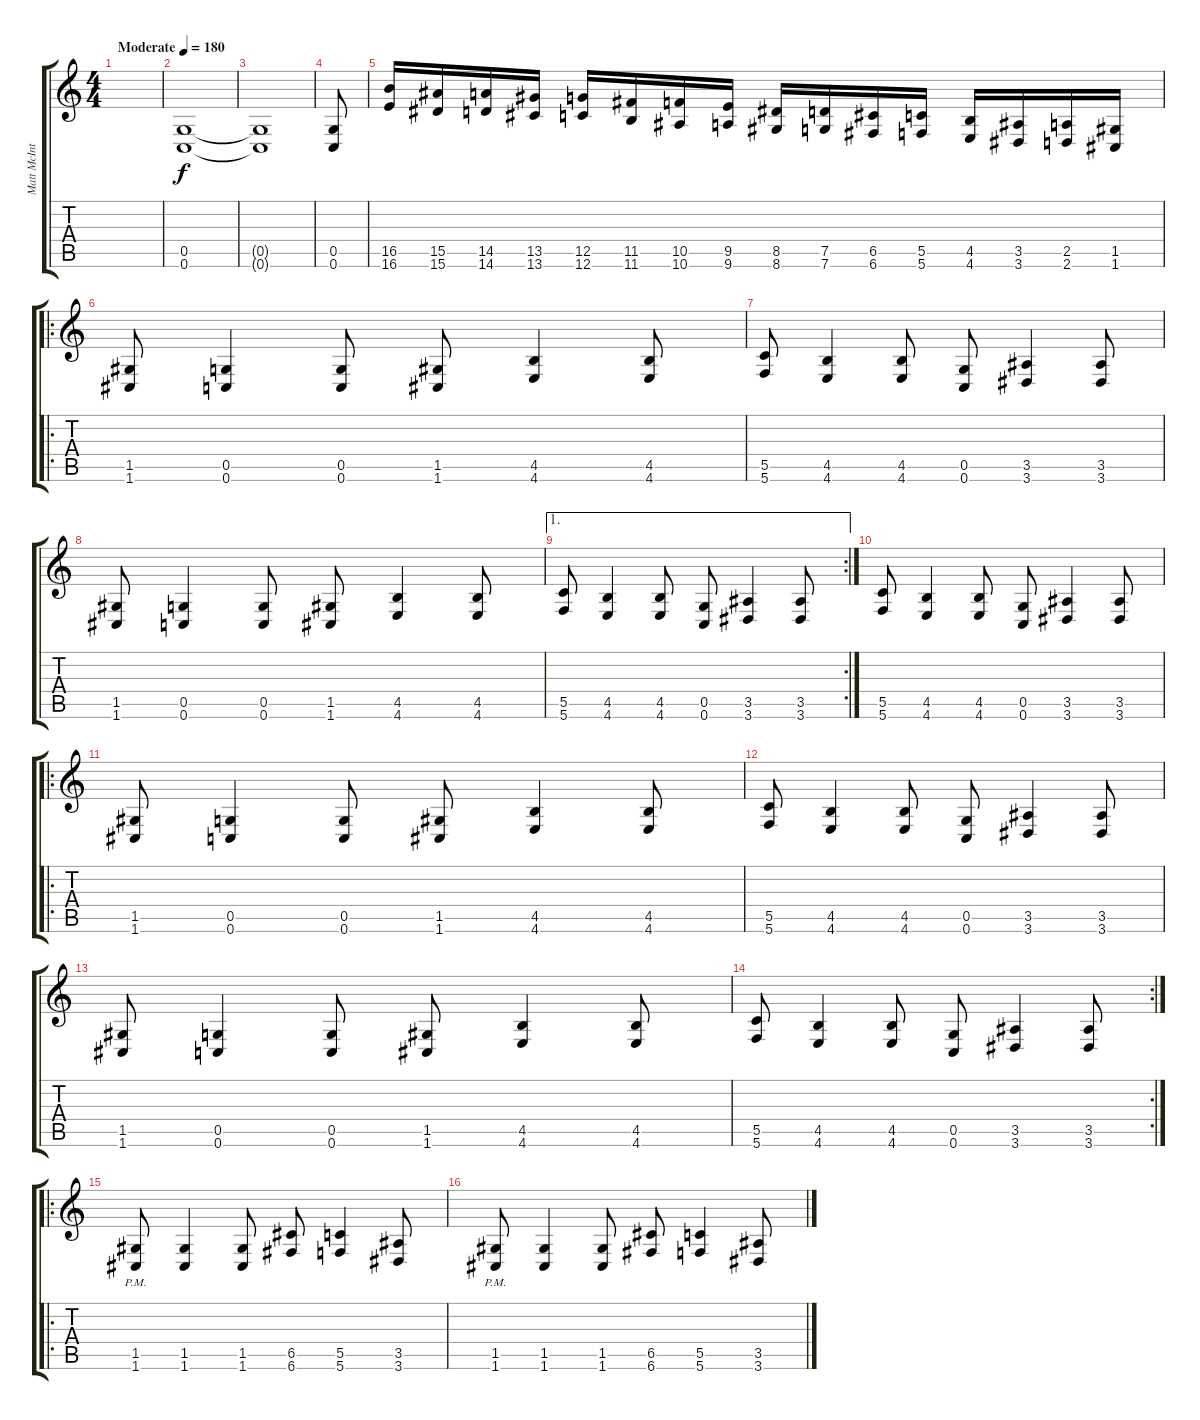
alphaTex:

\track ("Matt McIntosh" "Matt McInt") {instrument distortionguitar}
\staff {score tabs}
\tuning (D4 A3 F3 C3 G2 C2) {hide}
\ts (4 4)
\tempo (180 "Moderate")
\clef g2
\ks c
|
(0.5 0.6).1 |
(0.5{t} 0.6{t}).1 |
(0.5 0.6).8 |
(16.5 16.6).16{instrument guitarfretnoise} (15.5 15.6).16 (14.5 14.6).16 (13.5 13.6).16 (12.5 12.6).16 (11.5 11.6).16 (10.5 10.6).16 (9.5 9.6).16 (8.5 8.6).16 (7.5 7.6).16 (6.5 6.6).16 (5.5 5.6).16 (4.5 4.6).16 (3.5 3.6).16 (2.5 2.6).16 (1.5 1.6).16 |
\ro
(1.5 1.6).8{instrument distortionguitar} (0.5 0.6).4 (0.5 0.6).8 (1.5 1.6).8 (4.5 4.6).4 (4.5 4.6).8 |
(5.5 5.6).8 (4.5 4.6).4 (4.5 4.6).8 (0.5 0.6).8 (3.5 3.6).4 (3.5 3.6).8 |
(1.5 1.6).8 (0.5 0.6).4 (0.5 0.6).8 (1.5 1.6).8 (4.5 4.6).4 (4.5 4.6).8 |
\ae 1
\rc 2
(5.5 5.6).8 (4.5 4.6).4 (4.5 4.6).8 (0.5 0.6).8 (3.5 3.6).4 (3.5 3.6).8 |
(5.5 5.6).8 (4.5 4.6).4 (4.5 4.6).8 (0.5 0.6).8 (3.5 3.6).4 (3.5 3.6).8 |
\ro
(1.5 1.6).8 (0.5 0.6).4 (0.5 0.6).8 (1.5 1.6).8 (4.5 4.6).4 (4.5 4.6).8 |
(5.5 5.6).8 (4.5 4.6).4 (4.5 4.6).8 (0.5 0.6).8 (3.5 3.6).4 (3.5 3.6).8 |
(1.5 1.6).8 (0.5 0.6).4 (0.5 0.6).8 (1.5 1.6).8 (4.5 4.6).4 (4.5 4.6).8 |
\rc 2
(5.5 5.6).8 (4.5 4.6).4 (4.5 4.6).8 (0.5 0.6).8 (3.5 3.6).4 (3.5 3.6).8 |
\ro
(1.5{pm} 1.6{pm}).8 (1.5 1.6).4 (1.5 1.6).8 (6.5 6.6).8 (5.5 5.6).4 (3.5 3.6).8 |
(1.5{pm} 1.6{pm}).8 (1.5 1.6).4 (1.5 1.6).8 (6.5 6.6).8 (5.5 5.6).4 (3.5 3.6).8
